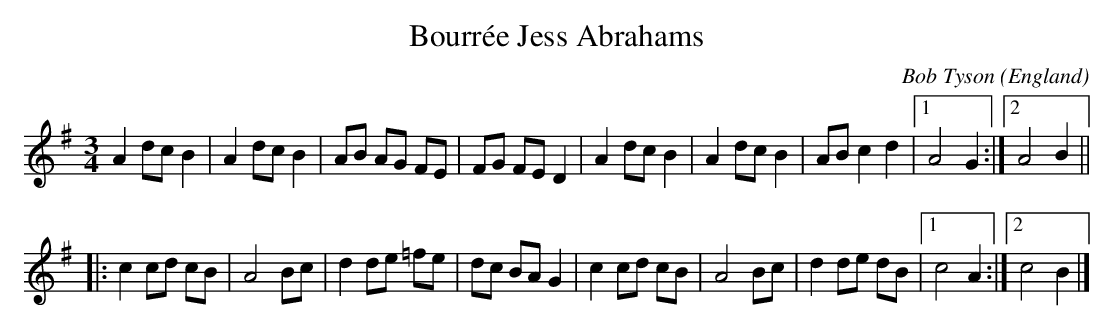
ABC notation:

X:1
T:Bourrée Jess Abrahams
C:Bob Tyson
M:3/4
O:England
K:G
A2dcB2| A2dcB2| AB AG FE| FG FE D2|\
A2dcB2| A2dcB2| ABc2d2|1 A4G2:|2 A4B2||
|: c2cd cB| A4Bc| d2de =fe| dc BA G2|\
c2 cd cB| A4 Bc| d2 de dB|1 c4 A2 :|2 c4 B2|]
